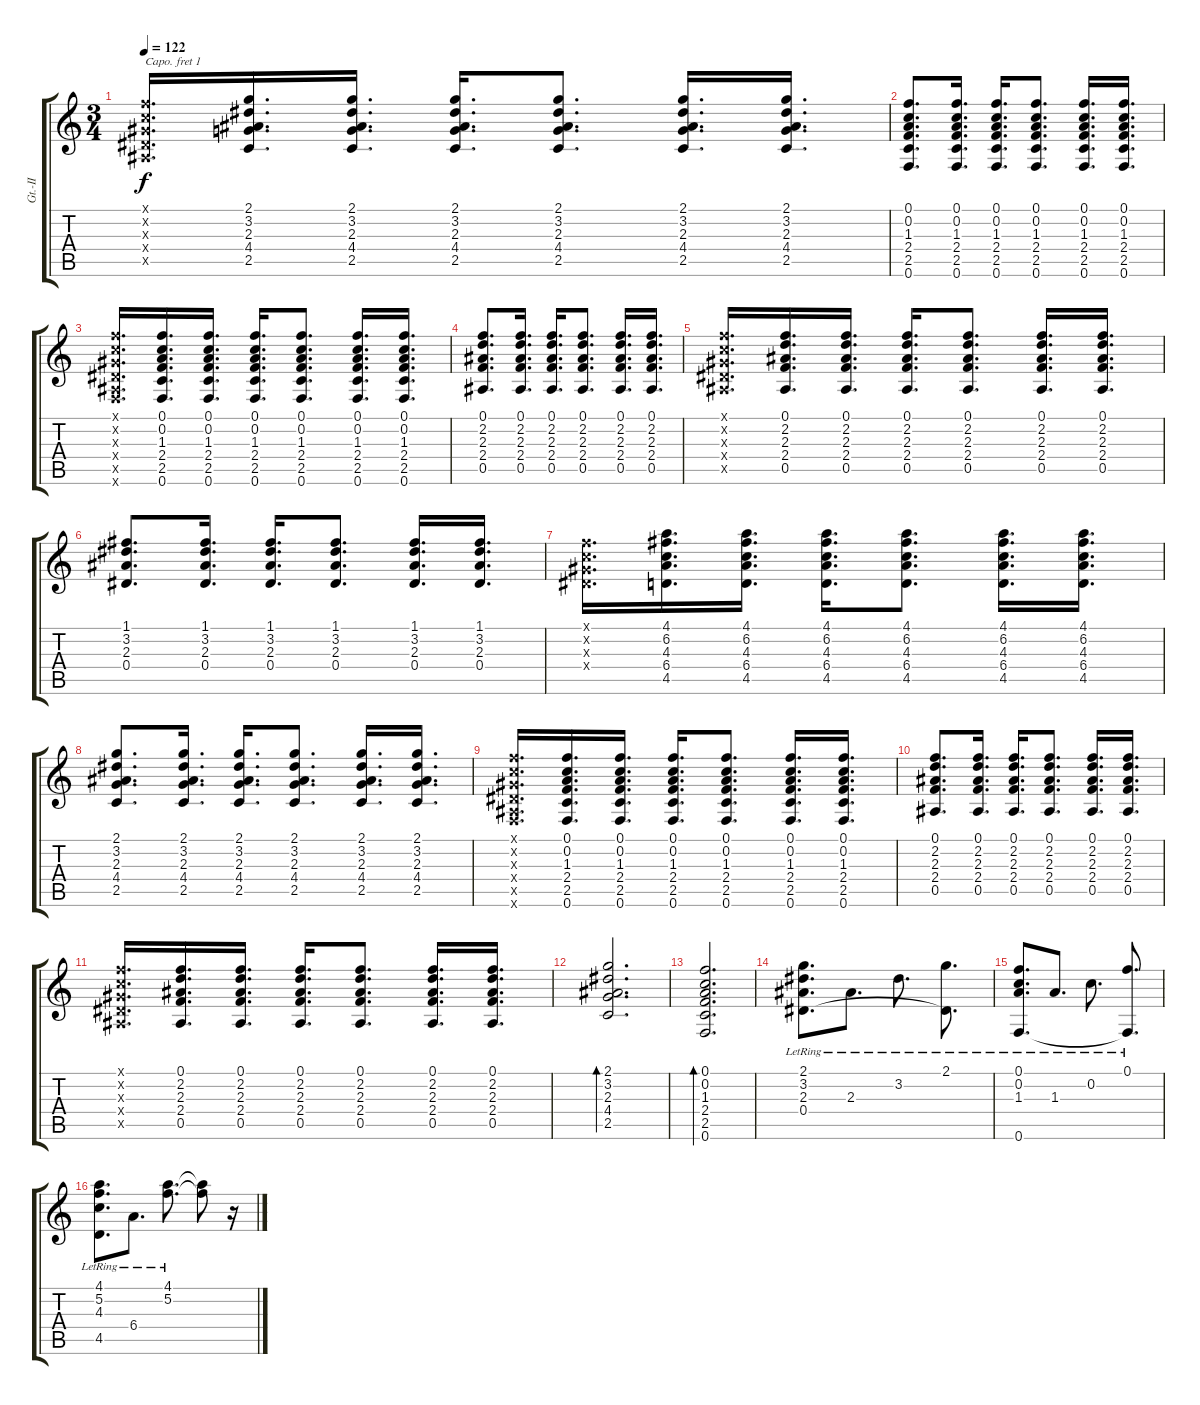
\track ("Gt.-II" "Gt.-II") {instrument acousticguitarsteel}
\staff {score tabs}
\capo 1
\tuning (E4 B3 G3 D3 A2 E2) {hide}
\ts (3 4)
\tempo 122
\clef g2
\ks c
(0.1{x} 0.2{x} 0.3{x} 0.4{x} 0.5{x}).16{d dy f} (2.1 3.2 2.3 4.4 2.5).16{d} (2.1 3.2 2.3 4.4 2.5).16{d} (2.1 3.2 2.3 4.4 2.5).16{d} (2.1 3.2 2.3 4.4 2.5).8{d} (2.1 3.2 2.3 4.4 2.5).16{d} (2.1 3.2 2.3 4.4 2.5).16{d} |
(0.1 0.2 1.3 2.4 2.5 0.6).8{d} (0.1 0.2 1.3 2.4 2.5 0.6).16{d} (0.1 0.2 1.3 2.4 2.5 0.6).16{d} (0.1 0.2 1.3 2.4 2.5 0.6).8{d} (0.1 0.2 1.3 2.4 2.5 0.6).16{d} (0.1 0.2 1.3 2.4 2.5 0.6).16{d} |
(0.1{x} 0.2{x} 0.3{x} 0.4{x} 0.5{x} 0.6{x}).16{d} (0.1 0.2 1.3 2.4 2.5 0.6).16{d} (0.1 0.2 1.3 2.4 2.5 0.6).16{d} (0.1 0.2 1.3 2.4 2.5 0.6).16{d} (0.1 0.2 1.3 2.4 2.5 0.6).8{d} (0.1 0.2 1.3 2.4 2.5 0.6).16{d} (0.1 0.2 1.3 2.4 2.5 0.6).16{d} |
(0.1 2.2 2.3 2.4 0.5).8{d} (0.1 2.2 2.3 2.4 0.5).16{d} (0.1 2.2 2.3 2.4 0.5).16{d} (0.1 2.2 2.3 2.4 0.5).8{d} (0.1 2.2 2.3 2.4 0.5).16{d} (0.1 2.2 2.3 2.4 0.5).16{d} |
(0.1{x} 0.2{x} 0.3{x} 0.4{x} 0.5{x}).16{d} (0.1 2.2 2.3 2.4 0.5).16{d} (0.1 2.2 2.3 2.4 0.5).16{d} (0.1 2.2 2.3 2.4 0.5).16{d} (0.1 2.2 2.3 2.4 0.5).8{d} (0.1 2.2 2.3 2.4 0.5).16{d} (0.1 2.2 2.3 2.4 0.5).16{d} |
(1.1 3.2 2.3 0.4).8{d} (1.1 3.2 2.3 0.4).16{d} (1.1 3.2 2.3 0.4).16{d} (1.1 3.2 2.3 0.4).8{d} (1.1 3.2 2.3 0.4).16{d} (1.1 3.2 2.3 0.4).16{d} |
(0.1{x} 0.2{x} 0.3{x} 0.4{x}).16{d} (4.1 6.2 4.3 6.4 4.5).16{d} (4.1 6.2 4.3 6.4 4.5).16{d} (4.1 6.2 4.3 6.4 4.5).16{d} (4.1 6.2 4.3 6.4 4.5).8{d} (4.1 6.2 4.3 6.4 4.5).16{d} (4.1 6.2 4.3 6.4 4.5).16{d} |
(2.1 3.2 2.3 4.4 2.5).8{d} (2.1 3.2 2.3 4.4 2.5).16{d} (2.1 3.2 2.3 4.4 2.5).16{d} (2.1 3.2 2.3 4.4 2.5).8{d} (2.1 3.2 2.3 4.4 2.5).16{d} (2.1 3.2 2.3 4.4 2.5).16{d} |
(0.1{x} 0.2{x} 0.3{x} 0.4{x} 0.5{x} 0.6{x}).16{d} (0.1 0.2 1.3 2.4 2.5 0.6).16{d} (0.1 0.2 1.3 2.4 2.5 0.6).16{d} (0.1 0.2 1.3 2.4 2.5 0.6).16{d} (0.1 0.2 1.3 2.4 2.5 0.6).8{d} (0.1 0.2 1.3 2.4 2.5 0.6).16{d} (0.1 0.2 1.3 2.4 2.5 0.6).16{d} |
(0.1 2.2 2.3 2.4 0.5).8{d} (0.1 2.2 2.3 2.4 0.5).16{d} (0.1 2.2 2.3 2.4 0.5).16{d} (0.1 2.2 2.3 2.4 0.5).8{d} (0.1 2.2 2.3 2.4 0.5).16{d} (0.1 2.2 2.3 2.4 0.5).16{d} |
(0.1{x} 0.2{x} 0.3{x} 0.4{x} 0.5{x}).16{d} (0.1 2.2 2.3 2.4 0.5).16{d} (0.1 2.2 2.3 2.4 0.5).16{d} (0.1 2.2 2.3 2.4 0.5).16{d} (0.1 2.2 2.3 2.4 0.5).8{d} (0.1 2.2 2.3 2.4 0.5).16{d} (0.1 2.2 2.3 2.4 0.5).16{d} |
(2.1 3.2 2.3 4.4 2.5).2{d bd 240} |
(0.1 0.2 1.3 2.4 2.5 0.6).2{d bd 240} |
(2.1{lr} 3.2{lr} 2.3{lr} 0.4{lr}).8{d} 2.3{lr}.8{d} 3.2{lr}.8{d} (2.1{lr} 0.4{t}).8{d} |
(0.1{lr} 0.2{lr} 1.3{lr} 0.6).8{d} 1.3{lr}.8{d} 0.2{lr}.8{d} (0.1{lr} 0.6{t}).8{d} |
(4.1{lr} 5.2{lr} 4.3{lr} 4.5{lr}).8{d} 6.4{lr}.8{d} (4.1{lr} 5.2{lr}).8{d} (4.1{t} 5.2{t}).8 r.16
